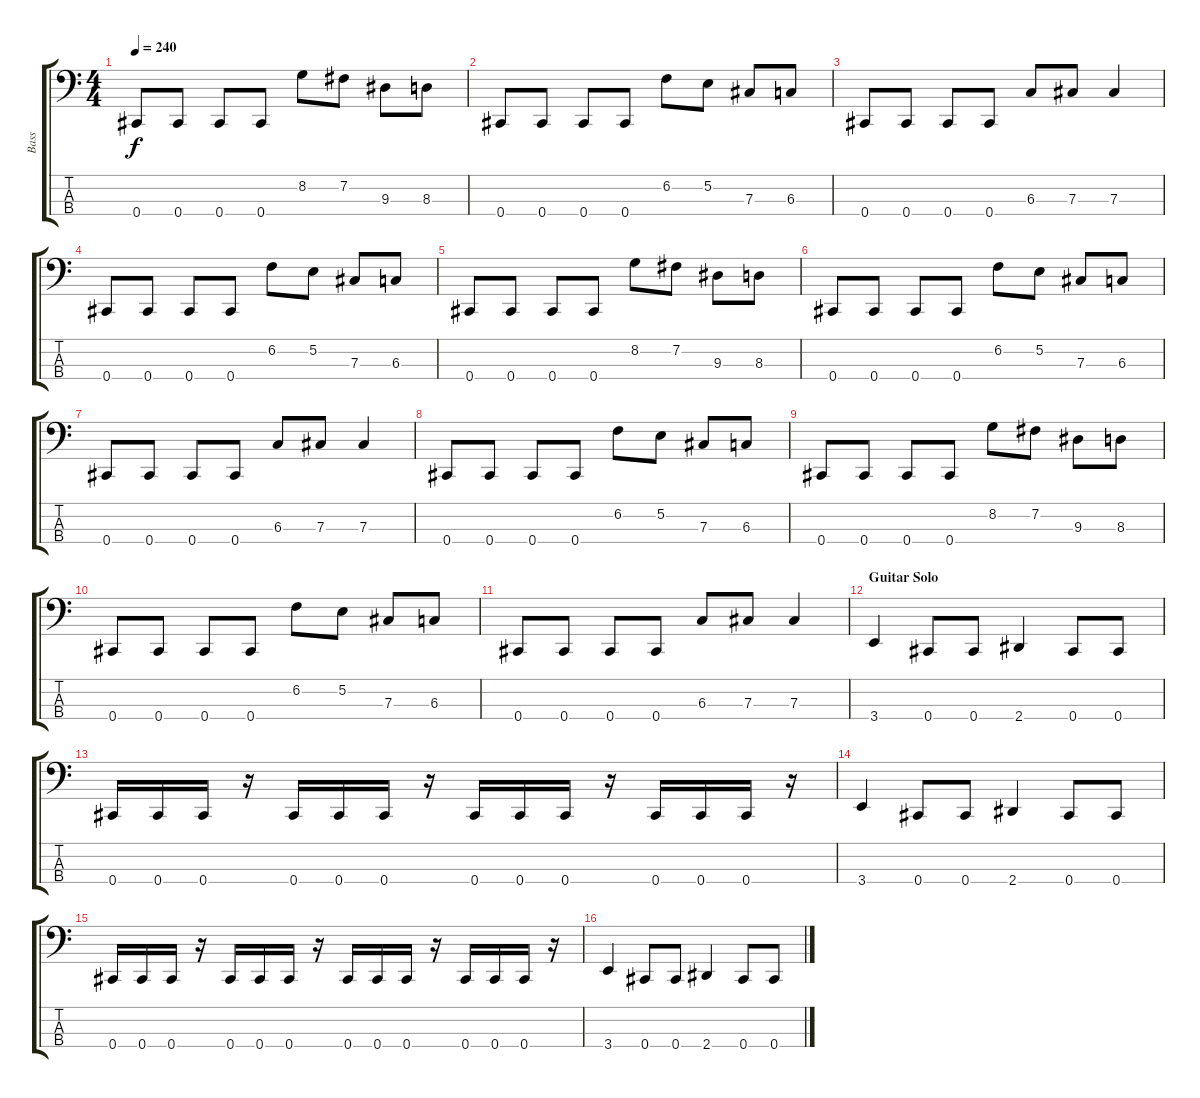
\track ("Bass" "Bass") {instrument electricbasspick}
\staff {score tabs}
\tuning (E2 B1 Gb1 Db1) {hide}
\ts (4 4)
\tempo 240
\clef f4
\ks c
0.4.8{dy f} 0.4.8 0.4.8 0.4.8 8.2.8 7.2.8 9.3.8 8.3.8 |
0.4.8 0.4.8 0.4.8 0.4.8 6.2.8 5.2.8 7.3.8 6.3.8 |
0.4.8 0.4.8 0.4.8 0.4.8 6.3.8 7.3.8 7.3.4 |
0.4.8 0.4.8 0.4.8 0.4.8 6.2.8 5.2.8 7.3.8 6.3.8 |
0.4.8 0.4.8 0.4.8 0.4.8 8.2.8 7.2.8 9.3.8 8.3.8 |
0.4.8 0.4.8 0.4.8 0.4.8 6.2.8 5.2.8 7.3.8 6.3.8 |
0.4.8 0.4.8 0.4.8 0.4.8 6.3.8 7.3.8 7.3.4 |
0.4.8 0.4.8 0.4.8 0.4.8 6.2.8 5.2.8 7.3.8 6.3.8 |
0.4.8 0.4.8 0.4.8 0.4.8 8.2.8 7.2.8 9.3.8 8.3.8 |
0.4.8 0.4.8 0.4.8 0.4.8 6.2.8 5.2.8 7.3.8 6.3.8 |
0.4.8 0.4.8 0.4.8 0.4.8 6.3.8 7.3.8 7.3.4 |
\section ("" "Guitar Solo")
3.4.4 0.4.8 0.4.8 2.4.4 0.4.8 0.4.8 |
0.4.16 0.4.16 0.4.16 r.16 0.4.16 0.4.16 0.4.16 r.16 0.4.16 0.4.16 0.4.16 r.16 0.4.16 0.4.16 0.4.16 r.16 |
3.4.4 0.4.8 0.4.8 2.4.4 0.4.8 0.4.8 |
0.4.16 0.4.16 0.4.16 r.16 0.4.16 0.4.16 0.4.16 r.16 0.4.16 0.4.16 0.4.16 r.16 0.4.16 0.4.16 0.4.16 r.16 |
3.4.4 0.4.8 0.4.8 2.4.4 0.4.8 0.4.8
